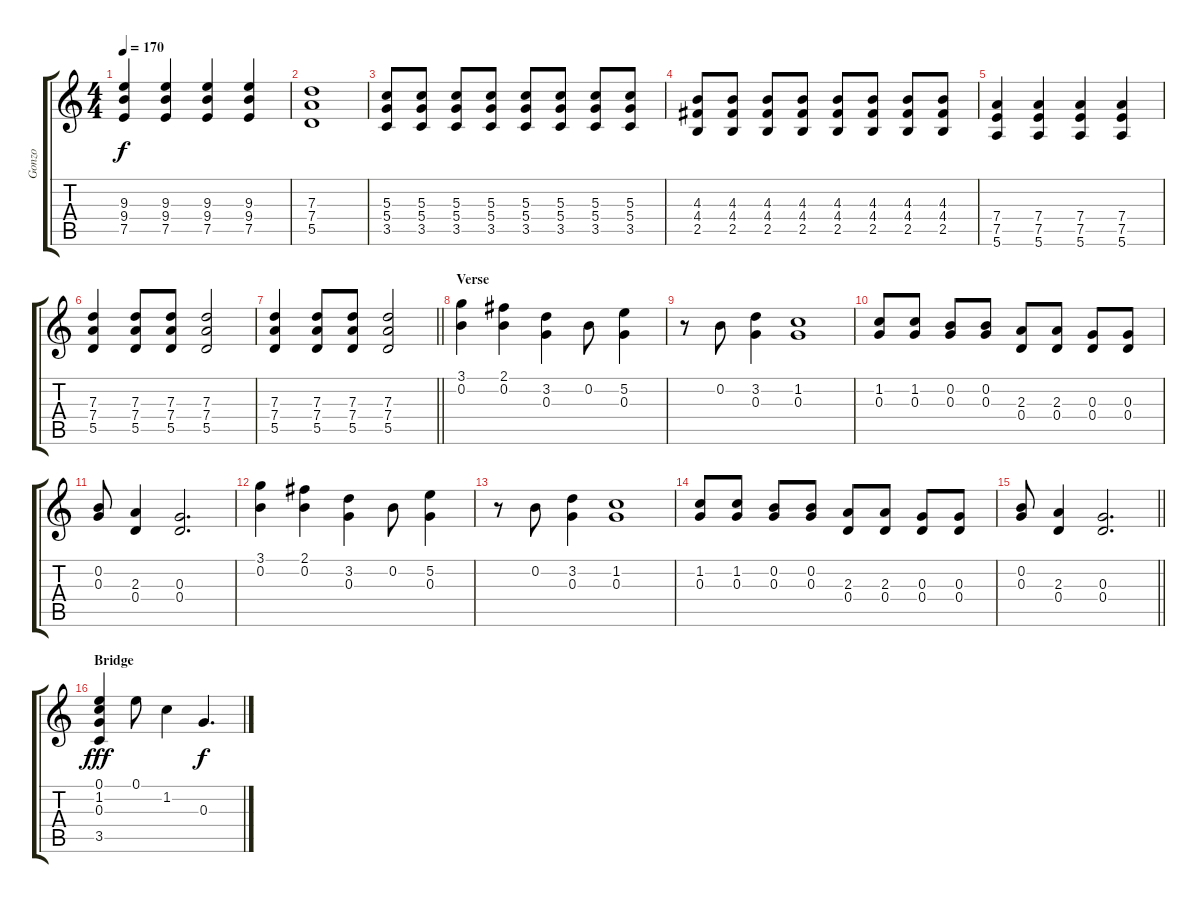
\track ("Gonzo" "Gonzo") {instrument overdrivenguitar}
\staff {score tabs}
\tuning (E4 B3 G3 D3 A2 E2) {hide}
\ts (4 4)
\tempo 170
\clef g2
\ks c
(9.3 9.4 7.5).4{dy f} (9.3 9.4 7.5).4 (9.3 9.4 7.5).4 (9.3 9.4 7.5).4 |
(7.3 7.4 5.5).1 |
(5.3 5.4 3.5).8 (5.3 5.4 3.5).8 (5.3 5.4 3.5).8 (5.3 5.4 3.5).8 (5.3 5.4 3.5).8 (5.3 5.4 3.5).8 (5.3 5.4 3.5).8 (5.3 5.4 3.5).8 |
(4.3 4.4 2.5).8 (4.3 4.4 2.5).8 (4.3 4.4 2.5).8 (4.3 4.4 2.5).8 (4.3 4.4 2.5).8 (4.3 4.4 2.5).8 (4.3 4.4 2.5).8 (4.3 4.4 2.5).8 |
(7.4 7.5 5.6).4 (7.4 7.5 5.6).4 (7.4 7.5 5.6).4 (7.4 7.5 5.6).4 |
(7.3 7.4 5.5).4 (7.3 7.4 5.5).8 (7.3 7.4 5.5).8 (7.3 7.4 5.5).2 |
\barLineRight lightlight
(7.3 7.4 5.5).4 (7.3 7.4 5.5).8 (7.3 7.4 5.5).8 (7.3 7.4 5.5).2 |
\section ("" "Verse")
(3.1 0.2).4 (2.1 0.2).4 (3.2 0.3).4 0.2.8 (5.2 0.3).4 |
r.8 0.2.8 (3.2 0.3).4 (1.2 0.3).1 |
(1.2 0.3).8 (1.2 0.3).8 (0.2 0.3).8 (0.2 0.3).8 (2.3 0.4).8 (2.3 0.4).8 (0.3 0.4).8 (0.3 0.4).8 |
(0.2 0.3).8 (2.3 0.4).4 (0.3 0.4).2{d} |
(3.1 0.2).4 (2.1 0.2).4 (3.2 0.3).4 0.2.8 (5.2 0.3).4 |
r.8 0.2.8 (3.2 0.3).4 (1.2 0.3).1 |
(1.2 0.3).8 (1.2 0.3).8 (0.2 0.3).8 (0.2 0.3).8 (2.3 0.4).8 (2.3 0.4).8 (0.3 0.4).8 (0.3 0.4).8 |
\barLineRight lightlight
(0.2 0.3).8 (2.3 0.4).4 (0.3 0.4).2{d} |
\section ("" "Bridge")
(0.1 1.2 0.3 3.5).4{dy fff} 0.1.8 1.2.4 0.3.4{d dy f}
